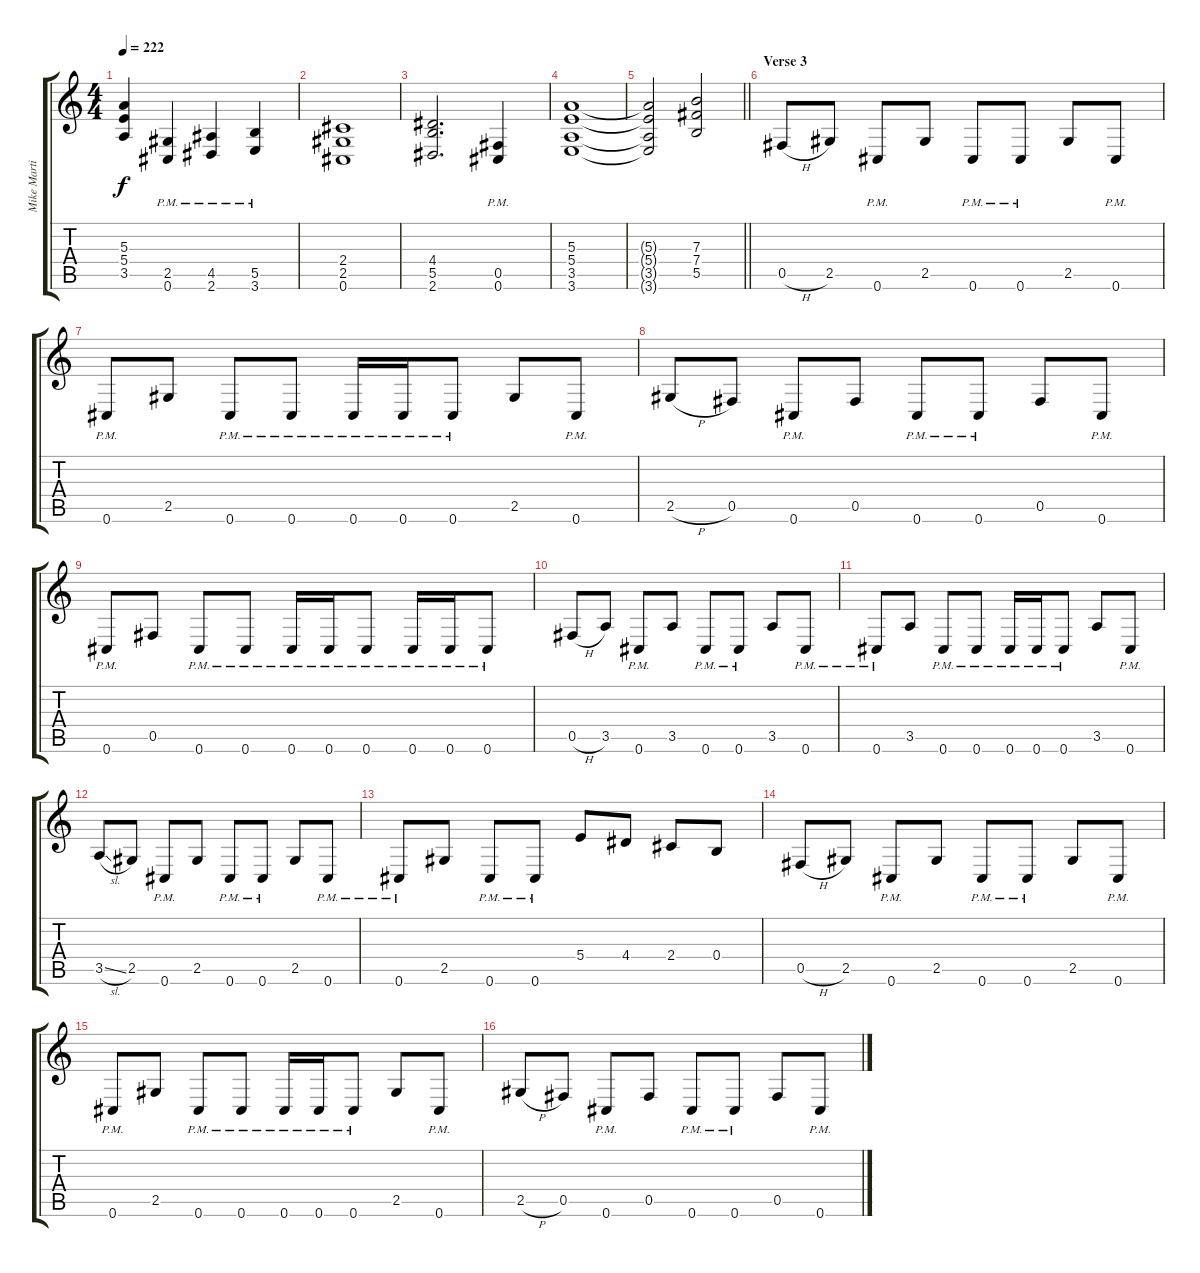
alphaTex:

\track ("Mike Martin " "Mike Marti") {instrument distortionguitar}
\staff {score tabs}
\tuning (Db4 Ab3 E3 B2 Gb2 Db2) {hide}
\ts (4 4)
\tempo 222
\clef g2
\ks c
(5.3{t} 5.4{t} 3.5{t}).4{dy f} (2.5{pm} 0.6{pm}).4 (4.5{pm} 2.6{pm}).4 (5.5{pm} 3.6{pm}).4 |
(2.4 2.5 0.6).1 |
(4.4 5.5 2.6).2{d} (0.5{pm} 0.6{pm}).4 |
(5.3 5.4 3.5 3.6).1 |
\barLineRight lightlight
(5.3{t} 5.4{t} 3.5{t} 3.6{t}).2 (7.3 7.4 5.5).2 |
\section ("" "Verse 3")
0.5{h}.8{volume 14} 2.5.8 0.6{pm}.8 2.5.8 0.6{pm}.8 0.6{pm}.8 2.5.8 0.6{pm}.8 |
0.6{pm}.8 2.5.8 0.6{pm}.8 0.6{pm}.8 0.6{pm}.16 0.6{pm}.16 0.6{pm}.8 2.5.8 0.6{pm}.8 |
2.5{h}.8 0.5.8 0.6{pm}.8 0.5.8 0.6{pm}.8 0.6{pm}.8 0.5.8 0.6{pm}.8 |
0.6{pm}.8 0.5.8 0.6{pm}.8 0.6{pm}.8 0.6{pm}.16 0.6{pm}.16 0.6{pm}.8 0.6{pm}.16 0.6{pm}.16 0.6{pm}.8 |
0.5{h}.8 3.5.8 0.6{pm}.8 3.5.8 0.6{pm}.8 0.6{pm}.8 3.5.8 0.6{pm}.8 |
0.6{pm}.8 3.5.8 0.6{pm}.8 0.6{pm}.8 0.6{pm}.16 0.6{pm}.16 0.6{pm}.8 3.5.8 0.6{pm}.8 |
3.5{sl}.8 2.5.8 0.6{pm}.8 2.5.8 0.6{pm}.8 0.6{pm}.8 2.5.8 0.6{pm}.8 |
0.6{pm}.8 2.5.8 0.6{pm}.8 0.6{pm}.8 5.4.8 4.4.8 2.4.8 0.4.8 |
0.5{h}.8 2.5.8 0.6{pm}.8 2.5.8 0.6{pm}.8 0.6{pm}.8 2.5.8 0.6{pm}.8 |
0.6{pm}.8 2.5.8 0.6{pm}.8 0.6{pm}.8 0.6{pm}.16 0.6{pm}.16 0.6{pm}.8 2.5.8 0.6{pm}.8 |
2.5{h}.8 0.5.8 0.6{pm}.8 0.5.8 0.6{pm}.8 0.6{pm}.8 0.5.8 0.6{pm}.8
